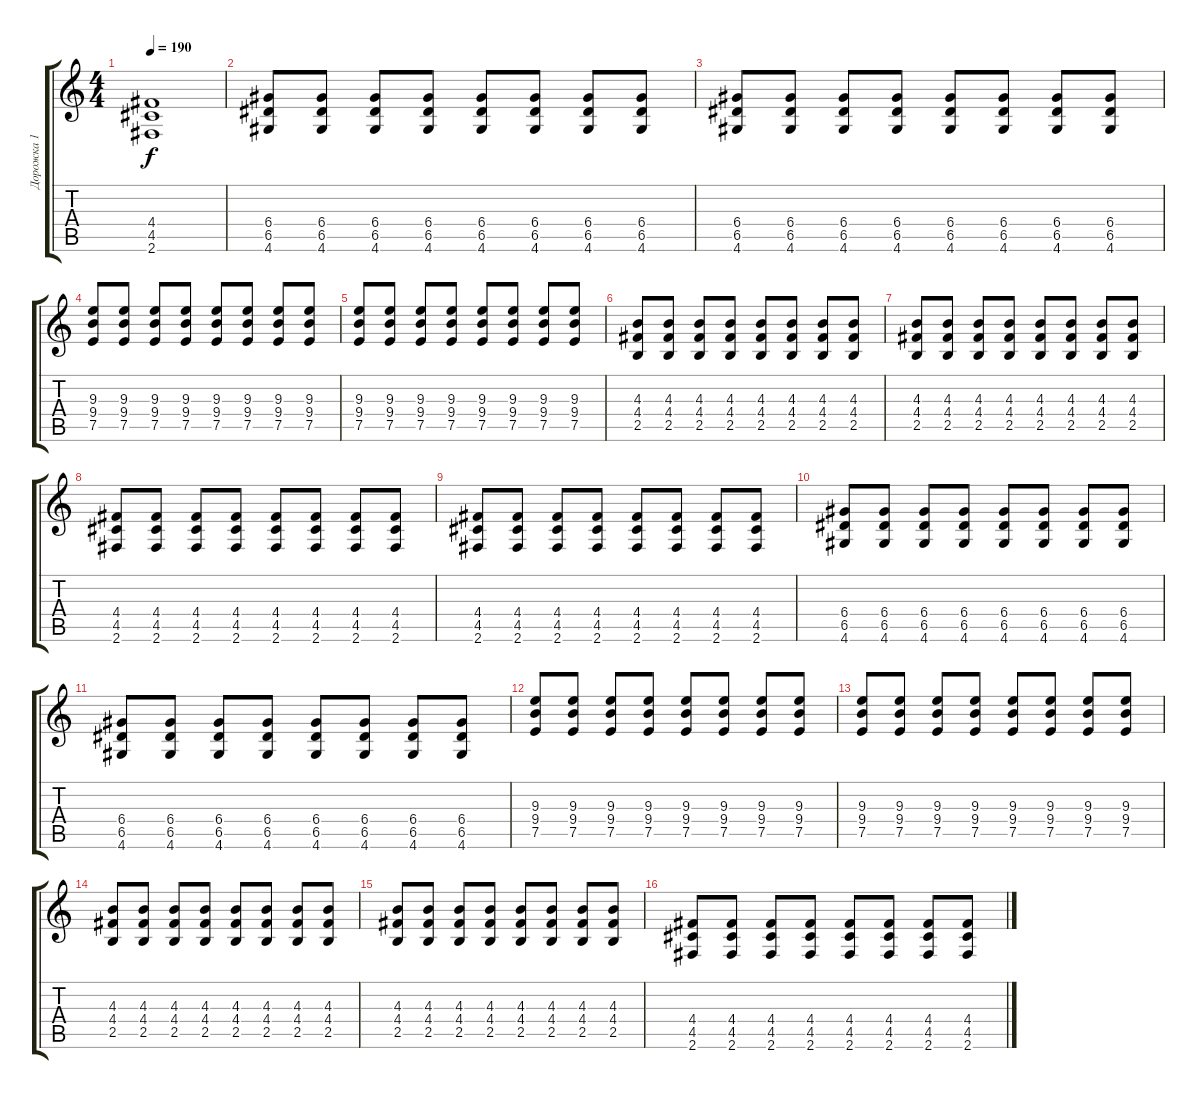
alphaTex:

\track ("Дорожка 1" "Дорожка 1") {instrument distortionguitar}
\staff {score tabs}
\tuning (E4 B3 G3 D3 A2 E2) {hide}
\ts (4 4)
\tempo 190
\clef g2
\ks c
(4.4 4.5 2.6).1{dy f} |
(6.4 6.5 4.6).8 (6.4 6.5 4.6).8 (6.4 6.5 4.6).8 (6.4 6.5 4.6).8 (6.4 6.5 4.6).8 (6.4 6.5 4.6).8 (6.4 6.5 4.6).8 (6.4 6.5 4.6).8 |
(6.4 6.5 4.6).8 (6.4 6.5 4.6).8 (6.4 6.5 4.6).8 (6.4 6.5 4.6).8 (6.4 6.5 4.6).8 (6.4 6.5 4.6).8 (6.4 6.5 4.6).8 (6.4 6.5 4.6).8 |
(9.3 9.4 7.5).8 (9.3 9.4 7.5).8 (9.3 9.4 7.5).8 (9.3 9.4 7.5).8 (9.3 9.4 7.5).8 (9.3 9.4 7.5).8 (9.3 9.4 7.5).8 (9.3 9.4 7.5).8 |
(9.3 9.4 7.5).8 (9.3 9.4 7.5).8 (9.3 9.4 7.5).8 (9.3 9.4 7.5).8 (9.3 9.4 7.5).8 (9.3 9.4 7.5).8 (9.3 9.4 7.5).8 (9.3 9.4 7.5).8 |
(4.3 4.4 2.5).8 (4.3 4.4 2.5).8 (4.3 4.4 2.5).8 (4.3 4.4 2.5).8 (4.3 4.4 2.5).8 (4.3 4.4 2.5).8 (4.3 4.4 2.5).8 (4.3 4.4 2.5).8 |
(4.3 4.4 2.5).8 (4.3 4.4 2.5).8 (4.3 4.4 2.5).8 (4.3 4.4 2.5).8 (4.3 4.4 2.5).8 (4.3 4.4 2.5).8 (4.3 4.4 2.5).8 (4.3 4.4 2.5).8 |
(4.4 4.5 2.6).8 (4.4 4.5 2.6).8 (4.4 4.5 2.6).8 (4.4 4.5 2.6).8 (4.4 4.5 2.6).8 (4.4 4.5 2.6).8 (4.4 4.5 2.6).8 (4.4 4.5 2.6).8 |
(4.4 4.5 2.6).8 (4.4 4.5 2.6).8 (4.4 4.5 2.6).8 (4.4 4.5 2.6).8 (4.4 4.5 2.6).8 (4.4 4.5 2.6).8 (4.4 4.5 2.6).8 (4.4 4.5 2.6).8 |
(6.4 6.5 4.6).8 (6.4 6.5 4.6).8 (6.4 6.5 4.6).8 (6.4 6.5 4.6).8 (6.4 6.5 4.6).8 (6.4 6.5 4.6).8 (6.4 6.5 4.6).8 (6.4 6.5 4.6).8 |
(6.4 6.5 4.6).8 (6.4 6.5 4.6).8 (6.4 6.5 4.6).8 (6.4 6.5 4.6).8 (6.4 6.5 4.6).8 (6.4 6.5 4.6).8 (6.4 6.5 4.6).8 (6.4 6.5 4.6).8 |
(9.3 9.4 7.5).8 (9.3 9.4 7.5).8 (9.3 9.4 7.5).8 (9.3 9.4 7.5).8 (9.3 9.4 7.5).8 (9.3 9.4 7.5).8 (9.3 9.4 7.5).8 (9.3 9.4 7.5).8 |
(9.3 9.4 7.5).8 (9.3 9.4 7.5).8 (9.3 9.4 7.5).8 (9.3 9.4 7.5).8 (9.3 9.4 7.5).8 (9.3 9.4 7.5).8 (9.3 9.4 7.5).8 (9.3 9.4 7.5).8 |
(4.3 4.4 2.5).8 (4.3 4.4 2.5).8 (4.3 4.4 2.5).8 (4.3 4.4 2.5).8 (4.3 4.4 2.5).8 (4.3 4.4 2.5).8 (4.3 4.4 2.5).8 (4.3 4.4 2.5).8 |
(4.3 4.4 2.5).8 (4.3 4.4 2.5).8 (4.3 4.4 2.5).8 (4.3 4.4 2.5).8 (4.3 4.4 2.5).8 (4.3 4.4 2.5).8 (4.3 4.4 2.5).8 (4.3 4.4 2.5).8 |
(4.4 4.5 2.6).8 (4.4 4.5 2.6).8 (4.4 4.5 2.6).8 (4.4 4.5 2.6).8 (4.4 4.5 2.6).8 (4.4 4.5 2.6).8 (4.4 4.5 2.6).8 (4.4 4.5 2.6).8
